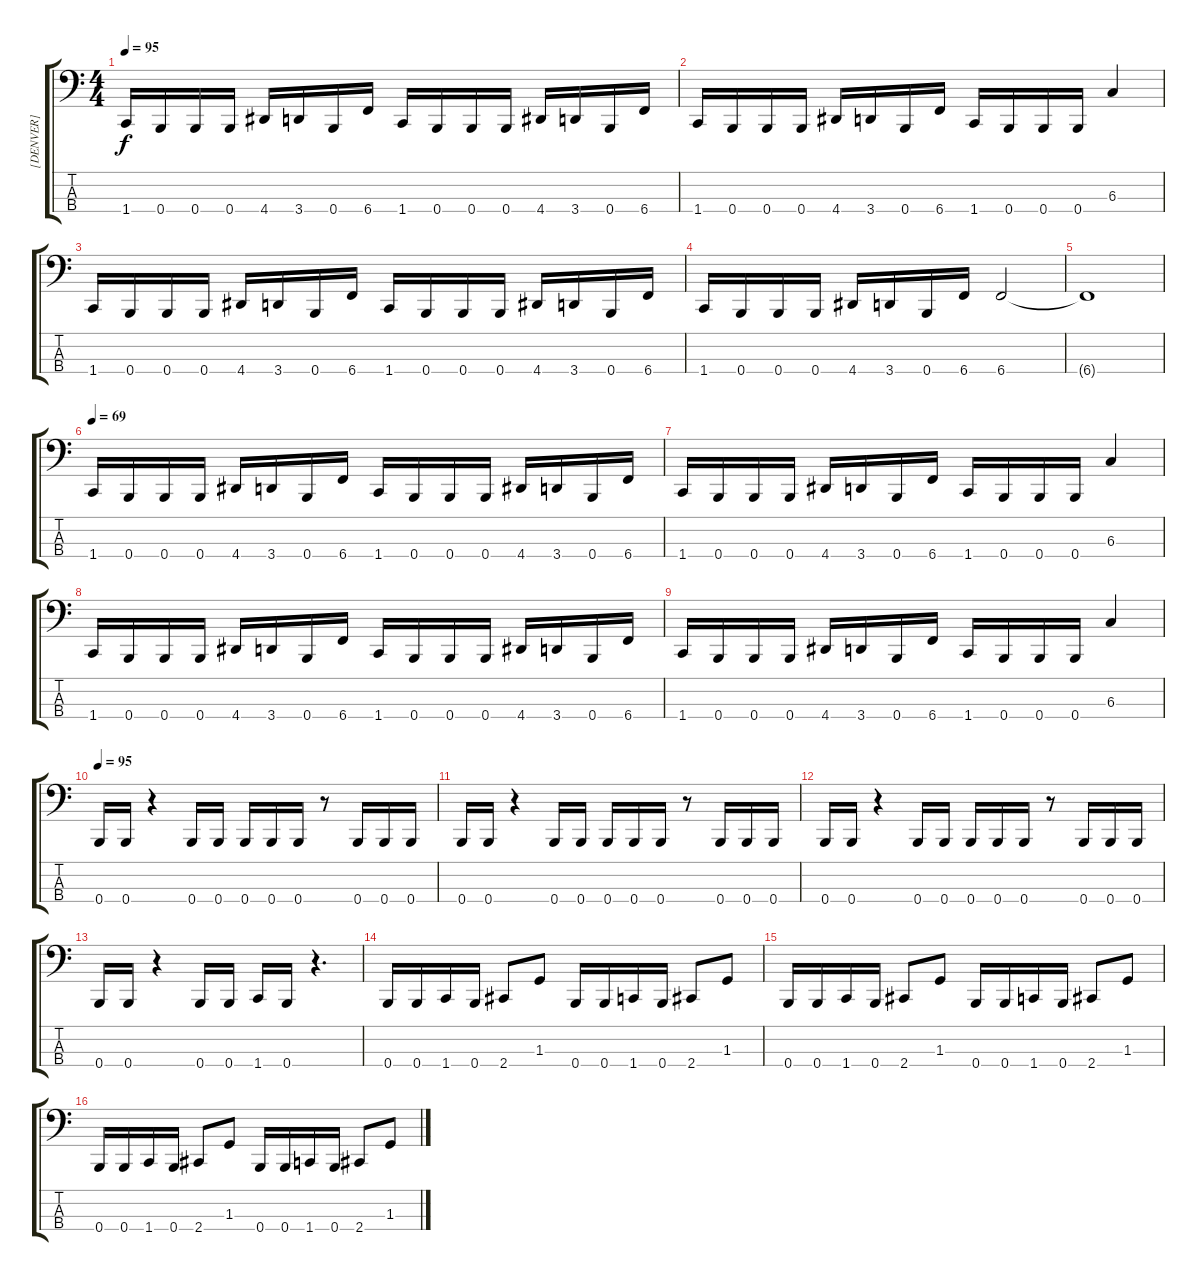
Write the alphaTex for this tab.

\track ("[DENVER]" "[DENVER]") {instrument electricbassfinger}
\staff {score tabs}
\tuning (E2 B1 Gb1 B0) {hide}
\ts (4 4)
\tempo 95
\clef f4
\ks c
1.4.16{dy f} 0.4.16 0.4.16 0.4.16 4.4.16 3.4.16 0.4.16 6.4.16 1.4.16 0.4.16 0.4.16 0.4.16 4.4.16 3.4.16 0.4.16 6.4.16 |
1.4.16 0.4.16 0.4.16 0.4.16 4.4.16 3.4.16 0.4.16 6.4.16 1.4.16 0.4.16 0.4.16 0.4.16 6.3.4 |
1.4.16 0.4.16 0.4.16 0.4.16 4.4.16 3.4.16 0.4.16 6.4.16 1.4.16 0.4.16 0.4.16 0.4.16 4.4.16 3.4.16 0.4.16 6.4.16 |
1.4.16 0.4.16 0.4.16 0.4.16 4.4.16 3.4.16 0.4.16 6.4.16 6.4.2 |
6.4{t}.1 |
\tempo 69
1.4.16 0.4.16 0.4.16 0.4.16 4.4.16 3.4.16 0.4.16 6.4.16 1.4.16 0.4.16 0.4.16 0.4.16 4.4.16 3.4.16 0.4.16 6.4.16 |
1.4.16 0.4.16 0.4.16 0.4.16 4.4.16 3.4.16 0.4.16 6.4.16 1.4.16 0.4.16 0.4.16 0.4.16 6.3.4 |
1.4.16 0.4.16 0.4.16 0.4.16 4.4.16 3.4.16 0.4.16 6.4.16 1.4.16 0.4.16 0.4.16 0.4.16 4.4.16 3.4.16 0.4.16 6.4.16 |
1.4.16 0.4.16 0.4.16 0.4.16 4.4.16 3.4.16 0.4.16 6.4.16 1.4.16 0.4.16 0.4.16 0.4.16 6.3.4 |
\tempo 95
0.4.16 0.4.16 r.4 0.4.16 0.4.16 0.4.16 0.4.16 0.4.16 r.8 0.4.16 0.4.16 0.4.16 |
0.4.16 0.4.16 r.4 0.4.16 0.4.16 0.4.16 0.4.16 0.4.16 r.8 0.4.16 0.4.16 0.4.16 |
0.4.16 0.4.16 r.4 0.4.16 0.4.16 0.4.16 0.4.16 0.4.16 r.8 0.4.16 0.4.16 0.4.16 |
0.4.16 0.4.16 r.4 0.4.16 0.4.16 1.4.16 0.4.16 r.4{d} |
0.4.16 0.4.16 1.4.16 0.4.16 2.4.8 1.3.8 0.4.16 0.4.16 1.4.16 0.4.16 2.4.8 1.3.8 |
0.4.16 0.4.16 1.4.16 0.4.16 2.4.8 1.3.8 0.4.16 0.4.16 1.4.16 0.4.16 2.4.8 1.3.8 |
0.4.16 0.4.16 1.4.16 0.4.16 2.4.8 1.3.8 0.4.16 0.4.16 1.4.16 0.4.16 2.4.8 1.3.8
